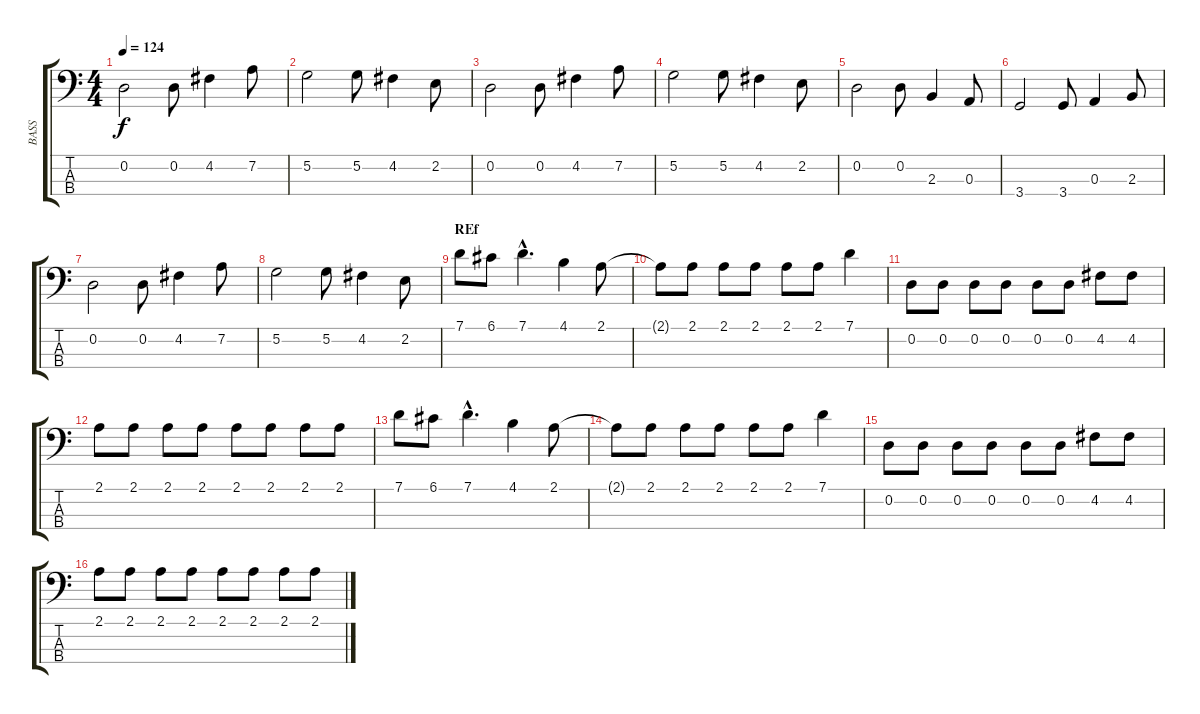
\track ("BASS" "BASS") {instrument acousticbass}
\staff {score tabs}
\tuning (G2 D2 A1 E1) {hide}
\ts (4 4)
\tempo 124
\clef f4
\ks c
0.2.2{dy f} 0.2.8 4.2.4 7.2.8 |
5.2.2 5.2.8 4.2.4 2.2.8 |
0.2.2 0.2.8 4.2.4 7.2.8 |
5.2.2 5.2.8 4.2.4 2.2.8 |
0.2.2 0.2.8 2.3.4 0.3.8 |
3.4.2 3.4.8 0.3.4 2.3.8 |
0.2.2 0.2.8 4.2.4 7.2.8 |
5.2.2 5.2.8 4.2.4 2.2.8 |
\section ("" "REf")
7.1.8 6.1.8 7.1{hac}.4{d} 4.1.4 2.1.8 |
2.1{t}.8 2.1.8 2.1.8 2.1.8 2.1.8 2.1.8 7.1.4 |
0.2.8 0.2.8 0.2.8 0.2.8 0.2.8 0.2.8 4.2.8 4.2.8 |
2.1.8 2.1.8 2.1.8 2.1.8 2.1.8 2.1.8 2.1.8 2.1.8 |
7.1.8 6.1.8 7.1{hac}.4{d} 4.1.4 2.1.8 |
2.1{t}.8 2.1.8 2.1.8 2.1.8 2.1.8 2.1.8 7.1.4 |
0.2.8 0.2.8 0.2.8 0.2.8 0.2.8 0.2.8 4.2.8 4.2.8 |
2.1.8 2.1.8 2.1.8 2.1.8 2.1.8 2.1.8 2.1.8 2.1.8
